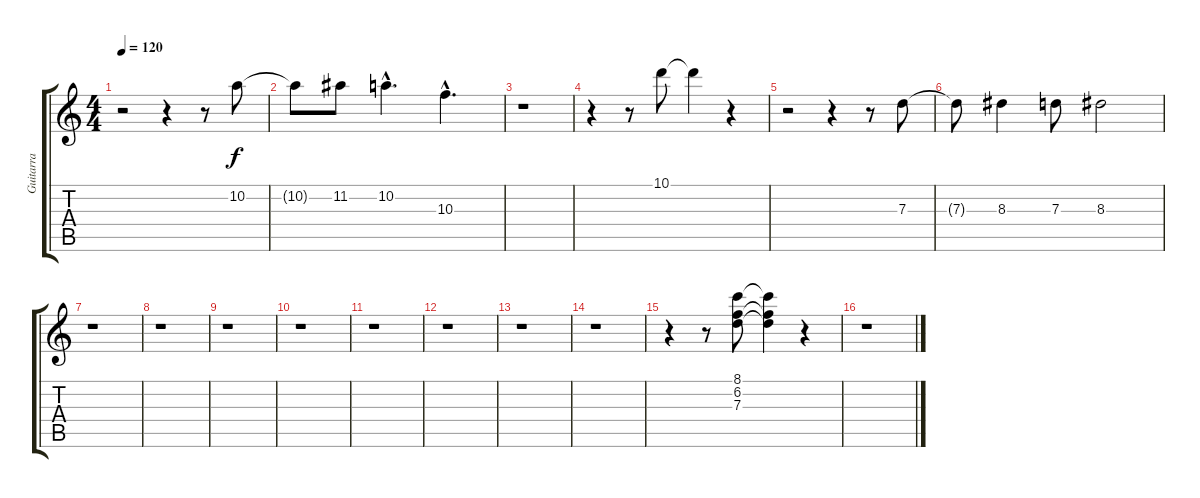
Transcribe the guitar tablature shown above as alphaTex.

\track ("Guitarra" "Guitarra") {instrument electricbassfinger}
\staff {score tabs}
\tuning (E4 B3 G3 D3 A2 E2) {hide}
\ts (4 4)
\tempo 120
\clef g2
\ks c
r.2{dy f} r.4 r.8 10.2.8 |
10.2{t}.8 11.2.8 10.2{hac}.4{d} 10.3{hac}.4{d} |
r.1 |
r.4 r.8 10.1.8 10.1{t}.4 r.4 |
r.2 r.4 r.8 7.3.8 |
7.3{t}.8 8.3.4 7.3.8 8.3.2 |
r.1 |
r.1 |
r.1 |
r.1 |
r.1 |
r.1 |
r.1 |
r.1 |
r.4 r.8 (8.1 6.2 7.3).8 (8.1{t} 6.2{t} 7.3{t}).4 r.4 |
r.1
